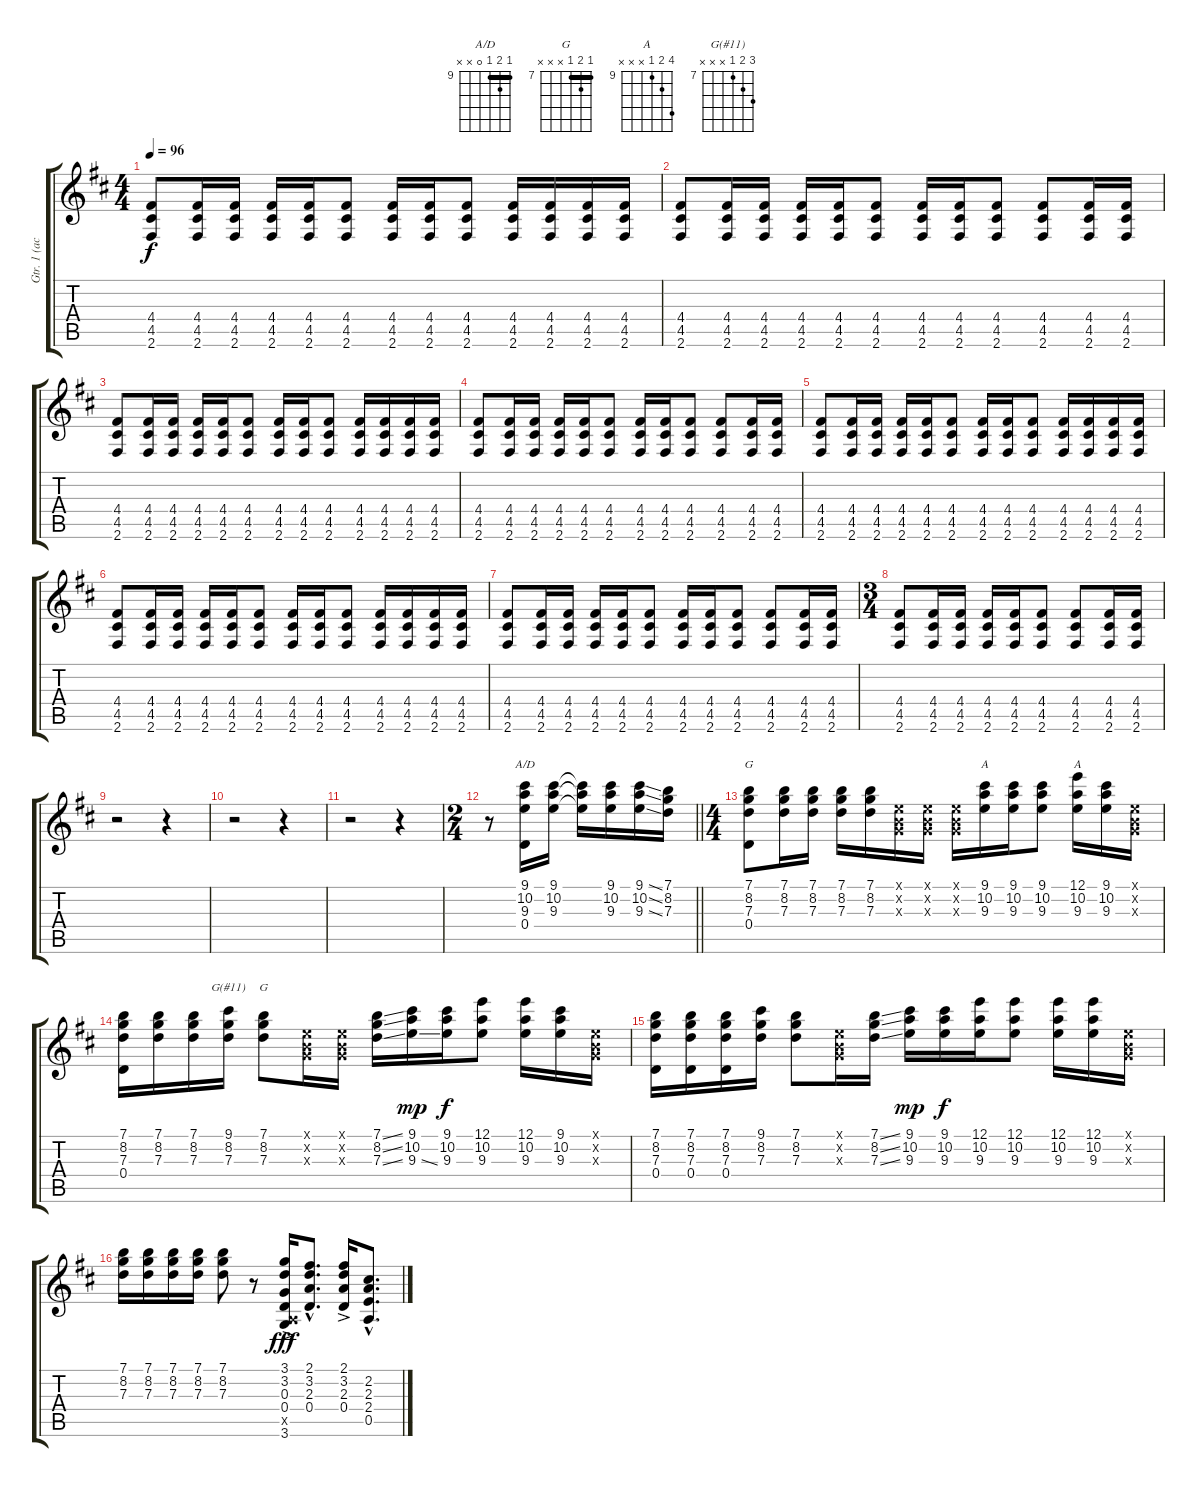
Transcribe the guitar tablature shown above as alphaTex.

\track ("Gtr. 1 (acous.)" "Gtr. 1 (ac") {instrument acousticguitarsteel}
\staff {score tabs}
\tuning (E4 B3 G3 D3 A2 E2) {hide}
\chord ("A/D" 9 10 9 0 x x) {firstfret 9 barre 9}
\chord ("G" 7 8 7 0 x x) {firstfret 7 barre 7}
\chord ("A" 9 10 9 x x x) {firstfret 9 barre 9}
\chord ("A" 12 10 9 x x x) {firstfret 9}
\chord ("G(#11)" 9 8 7 x x x) {firstfret 7}
\chord ("G" 7 8 7 x x x) {firstfret 7 barre 7}
\ts (4 4)
\tempo 96
\clef g2
\ks d
(4.4 4.5 2.6).8{dy f} (4.4 4.5 2.6).16 (4.4 4.5 2.6).16 (4.4 4.5 2.6).16 (4.4 4.5 2.6).16 (4.4 4.5 2.6).8 (4.4 4.5 2.6).16 (4.4 4.5 2.6).16 (4.4 4.5 2.6).8 (4.4 4.5 2.6).16 (4.4 4.5 2.6).16 (4.4 4.5 2.6).16 (4.4 4.5 2.6).16 |
(4.4 4.5 2.6).8 (4.4 4.5 2.6).16 (4.4 4.5 2.6).16 (4.4 4.5 2.6).16 (4.4 4.5 2.6).16 (4.4 4.5 2.6).8 (4.4 4.5 2.6).16 (4.4 4.5 2.6).16 (4.4 4.5 2.6).8 (4.4 4.5 2.6).8 (4.4 4.5 2.6).16 (4.4 4.5 2.6).16 |
(4.4 4.5 2.6).8 (4.4 4.5 2.6).16 (4.4 4.5 2.6).16 (4.4 4.5 2.6).16 (4.4 4.5 2.6).16 (4.4 4.5 2.6).8 (4.4 4.5 2.6).16 (4.4 4.5 2.6).16 (4.4 4.5 2.6).8 (4.4 4.5 2.6).16 (4.4 4.5 2.6).16 (4.4 4.5 2.6).16 (4.4 4.5 2.6).16 |
(4.4 4.5 2.6).8 (4.4 4.5 2.6).16 (4.4 4.5 2.6).16 (4.4 4.5 2.6).16 (4.4 4.5 2.6).16 (4.4 4.5 2.6).8 (4.4 4.5 2.6).16 (4.4 4.5 2.6).16 (4.4 4.5 2.6).8 (4.4 4.5 2.6).8 (4.4 4.5 2.6).16 (4.4 4.5 2.6).16 |
(4.4 4.5 2.6).8 (4.4 4.5 2.6).16 (4.4 4.5 2.6).16 (4.4 4.5 2.6).16 (4.4 4.5 2.6).16 (4.4 4.5 2.6).8 (4.4 4.5 2.6).16 (4.4 4.5 2.6).16 (4.4 4.5 2.6).8 (4.4 4.5 2.6).16 (4.4 4.5 2.6).16 (4.4 4.5 2.6).16 (4.4 4.5 2.6).16 |
(4.4 4.5 2.6).8 (4.4 4.5 2.6).16 (4.4 4.5 2.6).16 (4.4 4.5 2.6).16 (4.4 4.5 2.6).16 (4.4 4.5 2.6).8 (4.4 4.5 2.6).16 (4.4 4.5 2.6).16 (4.4 4.5 2.6).8 (4.4 4.5 2.6).16 (4.4 4.5 2.6).16 (4.4 4.5 2.6).16 (4.4 4.5 2.6).16 |
(4.4 4.5 2.6).8 (4.4 4.5 2.6).16 (4.4 4.5 2.6).16 (4.4 4.5 2.6).16 (4.4 4.5 2.6).16 (4.4 4.5 2.6).8 (4.4 4.5 2.6).16 (4.4 4.5 2.6).16 (4.4 4.5 2.6).8 (4.4 4.5 2.6).8 (4.4 4.5 2.6).16 (4.4 4.5 2.6).16 |
\ts (3 4)
(4.4 4.5 2.6).8 (4.4 4.5 2.6).16 (4.4 4.5 2.6).16 (4.4 4.5 2.6).16 (4.4 4.5 2.6).16 (4.4 4.5 2.6).8 (4.4 4.5 2.6).8 (4.4 4.5 2.6).16 (4.4 4.5 2.6).16 |
r.2 r.4 |
r.2 r.4 |
r.2 r.4 |
\ts (2 4)
\barLineRight lightlight
r.8 (9.1 10.2 9.3 0.4).16{ch "A/D"} (9.1 10.2 9.3).16 (9.1{t} 10.2{t} 9.3{t}).16 (9.1 10.2 9.3).16 (9.1{ss} 10.2{ss} 9.3{ss}).16 (7.1 8.2 7.3).16 |
\ts (4 4)
\section ("" "")
(7.1 8.2 7.3 0.4).8{ch "G"} (7.1 8.2 7.3).16 (7.1 8.2 7.3).16 (7.1 8.2 7.3).16 (7.1 8.2 7.3).16 (0.1{x} 0.2{x} 0.3{x}).16 (0.1{x} 0.2{x} 0.3{x}).16 (0.1{x} 0.2{x} 0.3{x}).16 (9.1 10.2 9.3).16{ch "A"} (9.1 10.2 9.3).16 (9.1 10.2 9.3).8 (12.1 10.2 9.3).16{ch "A"} (9.1 10.2 9.3).16 (0.1{x} 0.2{x} 0.3{x}).16 |
(7.1 8.2 7.3 0.4).16 (7.1 8.2 7.3).16 (7.1 8.2 7.3).16 (9.1 8.2 7.3).16{ch "G(#11)"} (7.1 8.2 7.3).8{ch "G"} (0.1{x} 0.2{x} 0.3{x}).16 (0.1{x} 0.2{x} 0.3{x}).16 (7.1{ss} 8.2{ss} 7.3{ss}).16 (9.1 10.2 9.3{ss}).16{dy mp} (9.1 10.2 9.3).16{dy f} (12.1 10.2 9.3).8 (12.1 10.2 9.3).16 (9.1 10.2 9.3).16 (0.1{x} 0.2{x} 0.3{x}).16 |
(7.1 8.2 7.3 0.4).16 (7.1 8.2 7.3 0.4).16 (7.1 8.2 7.3 0.4).16 (9.1 8.2 7.3).16 (7.1 8.2 7.3).8 (0.1{x} 0.2{x} 0.3{x}).16 (7.1{ss} 8.2{ss} 7.3{ss}).16 (9.1 10.2 9.3).16{dy mp} (9.1 10.2 9.3).16{dy f} (12.1 10.2 9.3).16 (12.1 10.2 9.3).8 (12.1 10.2 9.3).16 (12.1 10.2 9.3).16 (0.1{x} 0.2{x} 0.3{x}).16 |
(7.1 8.2 7.3).16 (7.1 8.2 7.3).16 (7.1 8.2 7.3).16 (7.1 8.2 7.3).16 (7.1 8.2 7.3).8 r.8 (3.1{ac} 3.2{ac} 0.3{ac} 0.4{ac} 0.5{ac x} 3.6{ac}).16{dy fff} (2.1{hac} 3.2{hac} 2.3{hac} 0.4{hac}).8{d} (2.1{ac} 3.2{ac} 2.3{ac} 0.4{ac}).16 (2.2{hac} 2.3{hac} 2.4{hac} 0.5{hac}).8{d}
